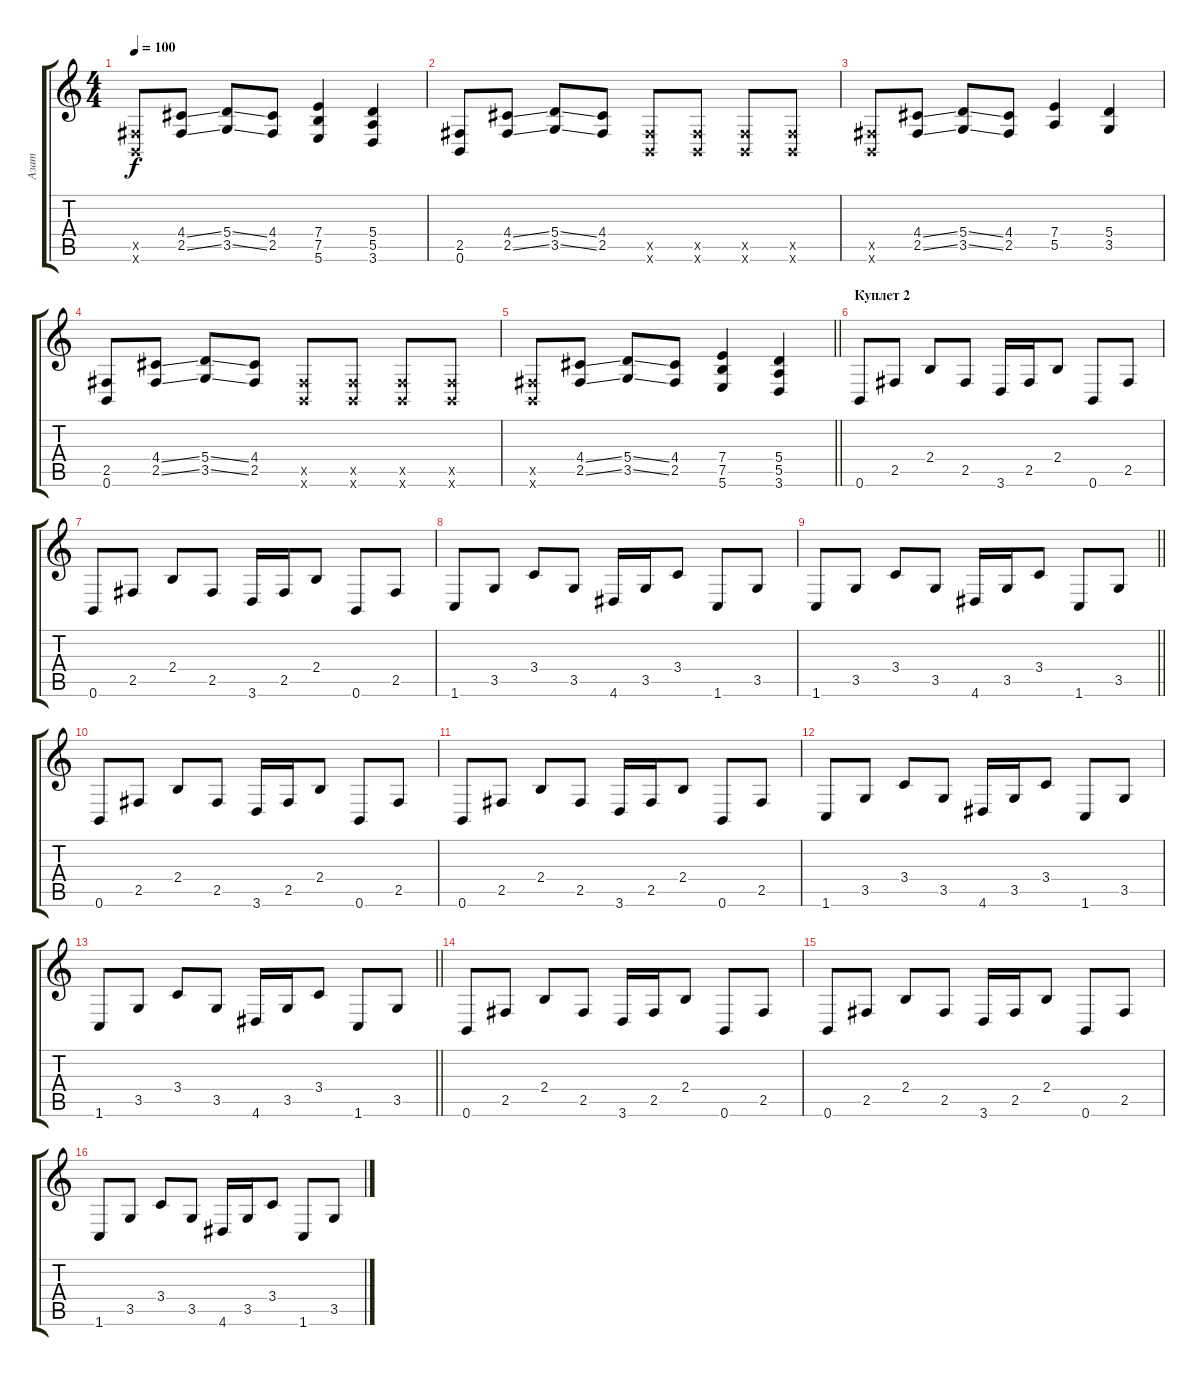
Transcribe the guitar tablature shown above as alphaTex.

\track ("Азат" "Азат") {instrument electricguitarjazz}
\staff {score tabs}
\tuning (B3 Gb3 D3 A2 E2 B1) {hide}
\ts (4 4)
\tempo 100
\clef g2
\ks c
(2.5{x} 0.6{x}).8{dy f instrument distortionguitar} (4.4{ss} 2.5{ss}).8 (5.4{ss} 3.5{ss}).8 (4.4 2.5).8 (7.4 7.5 5.6).4 (5.4 5.5 3.6).4 |
(2.5 0.6).8{instrument distortionguitar} (4.4{ss} 2.5{ss}).8 (5.4{ss} 3.5{ss}).8 (4.4 2.5).8 (2.5{x} 0.6{x}).8 (2.5{x} 0.6{x}).8 (2.5{x} 0.6{x}).8 (2.5{x} 0.6{x}).8 |
(2.5{x} 0.6{x}).8{instrument distortionguitar} (4.4{ss} 2.5{ss}).8 (5.4{ss} 3.5{ss}).8 (4.4 2.5).8 (7.4 5.5).4 (5.4 3.5).4 |
(2.5 0.6).8{instrument distortionguitar} (4.4{ss} 2.5{ss}).8 (5.4{ss} 3.5{ss}).8 (4.4 2.5).8 (2.5{x} 0.6{x}).8 (2.5{x} 0.6{x}).8 (2.5{x} 0.6{x}).8 (2.5{x} 0.6{x}).8 |
\barLineRight lightlight
(2.5{x} 0.6{x}).8{instrument distortionguitar} (4.4{ss} 2.5{ss}).8 (5.4{ss} 3.5{ss}).8 (4.4 2.5).8 (7.4 7.5 5.6).4 (5.4 5.5 3.6).4 |
\section ("" "Куплет 2")
0.6.8{instrument electricguitarjazz} 2.5.8 2.4.8 2.5.8 3.6.16 2.5.16 2.4.8 0.6.8 2.5.8 |
0.6.8 2.5.8 2.4.8 2.5.8 3.6.16 2.5.16 2.4.8 0.6.8 2.5.8 |
1.6.8 3.5.8 3.4.8 3.5.8 4.6.16 3.5.16 3.4.8 1.6.8 3.5.8 |
\barLineRight lightlight
1.6.8 3.5.8 3.4.8 3.5.8 4.6.16 3.5.16 3.4.8 1.6.8 3.5.8 |
0.6.8 2.5.8 2.4.8 2.5.8 3.6.16 2.5.16 2.4.8 0.6.8 2.5.8 |
0.6.8 2.5.8 2.4.8 2.5.8 3.6.16 2.5.16 2.4.8 0.6.8 2.5.8 |
1.6.8 3.5.8 3.4.8 3.5.8 4.6.16 3.5.16 3.4.8 1.6.8 3.5.8 |
\barLineRight lightlight
1.6.8 3.5.8 3.4.8 3.5.8 4.6.16 3.5.16 3.4.8 1.6.8 3.5.8 |
0.6.8 2.5.8 2.4.8 2.5.8 3.6.16 2.5.16 2.4.8 0.6.8 2.5.8 |
0.6.8 2.5.8 2.4.8 2.5.8 3.6.16 2.5.16 2.4.8 0.6.8 2.5.8 |
1.6.8 3.5.8 3.4.8 3.5.8 4.6.16 3.5.16 3.4.8 1.6.8 3.5.8
